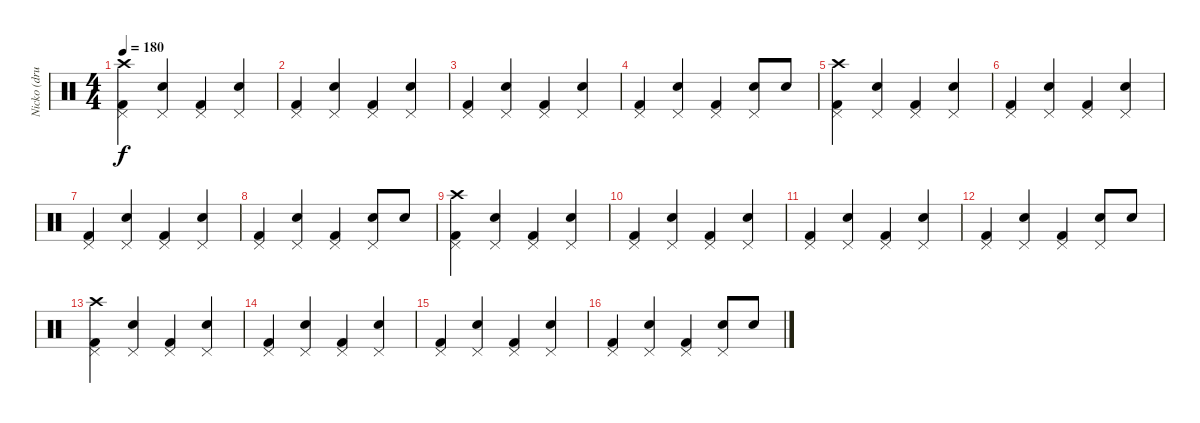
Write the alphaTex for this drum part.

\track ("Nicko (drums)Percussions" "Nicko (dru") {instrument percussion}
\staff {score}
\articulation defaults
\ts (4 4)
\tempo 180
\clef neutral
\ks c
("Pedal Hi-Hat (hit)" "Kick (hit) 2" "Crash high (hit)").4{dy f} ("Pedal Hi-Hat (hit)" "Snare (hit) 2").4 ("Pedal Hi-Hat (hit)" "Kick (hit) 2").4 ("Pedal Hi-Hat (hit)" "Snare (hit) 2").4 |
("Pedal Hi-Hat (hit)" "Kick (hit) 2").4 ("Pedal Hi-Hat (hit)" "Snare (hit) 2").4 ("Pedal Hi-Hat (hit)" "Kick (hit) 2").4 ("Pedal Hi-Hat (hit)" "Snare (hit) 2").4 |
("Pedal Hi-Hat (hit)" "Kick (hit) 2").4 ("Pedal Hi-Hat (hit)" "Snare (hit) 2").4 ("Pedal Hi-Hat (hit)" "Kick (hit) 2").4 ("Pedal Hi-Hat (hit)" "Snare (hit) 2").4 |
("Pedal Hi-Hat (hit)" "Kick (hit) 2").4 ("Pedal Hi-Hat (hit)" "Snare (hit) 2").4 ("Pedal Hi-Hat (hit)" "Kick (hit) 2").4 ("Pedal Hi-Hat (hit)" "Snare (hit) 2").8 "Snare (hit) 2".8 |
("Pedal Hi-Hat (hit)" "Kick (hit) 2" "Crash high (hit)").4 ("Pedal Hi-Hat (hit)" "Snare (hit) 2").4 ("Pedal Hi-Hat (hit)" "Kick (hit) 2").4 ("Pedal Hi-Hat (hit)" "Snare (hit) 2").4 |
("Pedal Hi-Hat (hit)" "Kick (hit) 2").4 ("Pedal Hi-Hat (hit)" "Snare (hit) 2").4 ("Pedal Hi-Hat (hit)" "Kick (hit) 2").4 ("Pedal Hi-Hat (hit)" "Snare (hit) 2").4 |
("Pedal Hi-Hat (hit)" "Kick (hit) 2").4 ("Pedal Hi-Hat (hit)" "Snare (hit) 2").4 ("Pedal Hi-Hat (hit)" "Kick (hit) 2").4 ("Pedal Hi-Hat (hit)" "Snare (hit) 2").4 |
("Pedal Hi-Hat (hit)" "Kick (hit) 2").4 ("Pedal Hi-Hat (hit)" "Snare (hit) 2").4 ("Pedal Hi-Hat (hit)" "Kick (hit) 2").4 ("Pedal Hi-Hat (hit)" "Snare (hit) 2").8 "Snare (hit) 2".8 |
("Pedal Hi-Hat (hit)" "Kick (hit) 2" "Crash high (hit)").4 ("Pedal Hi-Hat (hit)" "Snare (hit) 2").4 ("Pedal Hi-Hat (hit)" "Kick (hit) 2").4 ("Pedal Hi-Hat (hit)" "Snare (hit) 2").4 |
("Pedal Hi-Hat (hit)" "Kick (hit) 2").4 ("Pedal Hi-Hat (hit)" "Snare (hit) 2").4 ("Pedal Hi-Hat (hit)" "Kick (hit) 2").4 ("Pedal Hi-Hat (hit)" "Snare (hit) 2").4 |
("Pedal Hi-Hat (hit)" "Kick (hit) 2").4 ("Pedal Hi-Hat (hit)" "Snare (hit) 2").4 ("Pedal Hi-Hat (hit)" "Kick (hit) 2").4 ("Pedal Hi-Hat (hit)" "Snare (hit) 2").4 |
("Pedal Hi-Hat (hit)" "Kick (hit) 2").4 ("Pedal Hi-Hat (hit)" "Snare (hit) 2").4 ("Pedal Hi-Hat (hit)" "Kick (hit) 2").4 ("Pedal Hi-Hat (hit)" "Snare (hit) 2").8 "Snare (hit) 2".8 |
("Pedal Hi-Hat (hit)" "Kick (hit) 2" "Crash high (hit)").4 ("Pedal Hi-Hat (hit)" "Snare (hit) 2").4 ("Pedal Hi-Hat (hit)" "Kick (hit) 2").4 ("Pedal Hi-Hat (hit)" "Snare (hit) 2").4 |
("Pedal Hi-Hat (hit)" "Kick (hit) 2").4 ("Pedal Hi-Hat (hit)" "Snare (hit) 2").4 ("Pedal Hi-Hat (hit)" "Kick (hit) 2").4 ("Pedal Hi-Hat (hit)" "Snare (hit) 2").4 |
("Pedal Hi-Hat (hit)" "Kick (hit) 2").4 ("Pedal Hi-Hat (hit)" "Snare (hit) 2").4 ("Pedal Hi-Hat (hit)" "Kick (hit) 2").4 ("Pedal Hi-Hat (hit)" "Snare (hit) 2").4 |
("Pedal Hi-Hat (hit)" "Kick (hit) 2").4 ("Pedal Hi-Hat (hit)" "Snare (hit) 2").4 ("Pedal Hi-Hat (hit)" "Kick (hit) 2").4 ("Pedal Hi-Hat (hit)" "Snare (hit) 2").8 "Snare (hit) 2".8
